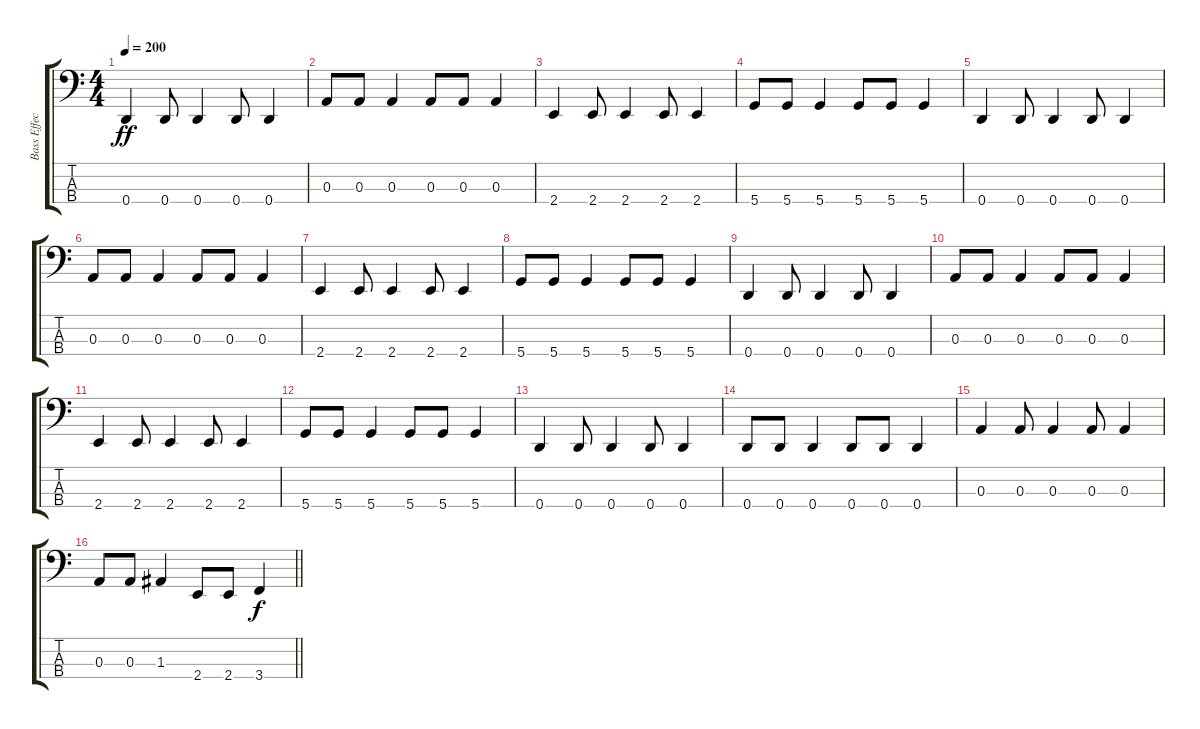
\track ("Bass Effect" "Bass Effec") {instrument electricbasspick}
\staff {score tabs}
\tuning (G2 D2 A1 D1) {hide}
\ts (4 4)
\tempo 200
\clef f4
\ks c
0.4.4{dy ff} 0.4.8 0.4.4 0.4.8 0.4.4 |
0.3.8 0.3.8 0.3.4 0.3.8 0.3.8 0.3.4 |
2.4.4 2.4.8 2.4.4 2.4.8 2.4.4 |
5.4.8 5.4.8 5.4.4 5.4.8 5.4.8 5.4.4 |
0.4.4 0.4.8 0.4.4 0.4.8 0.4.4 |
0.3.8 0.3.8 0.3.4 0.3.8 0.3.8 0.3.4 |
2.4.4 2.4.8 2.4.4 2.4.8 2.4.4 |
5.4.8 5.4.8 5.4.4 5.4.8 5.4.8 5.4.4 |
0.4.4 0.4.8 0.4.4 0.4.8 0.4.4 |
0.3.8 0.3.8 0.3.4 0.3.8 0.3.8 0.3.4 |
2.4.4 2.4.8 2.4.4 2.4.8 2.4.4 |
5.4.8 5.4.8 5.4.4 5.4.8 5.4.8 5.4.4 |
0.4.4 0.4.8 0.4.4 0.4.8 0.4.4 |
0.4.8 0.4.8 0.4.4 0.4.8 0.4.8 0.4.4 |
0.3.4 0.3.8 0.3.4 0.3.8 0.3.4 |
\barLineRight lightlight
0.3.8 0.3.8 1.3.4 2.4.8 2.4.8 3.4.4{dy f}
